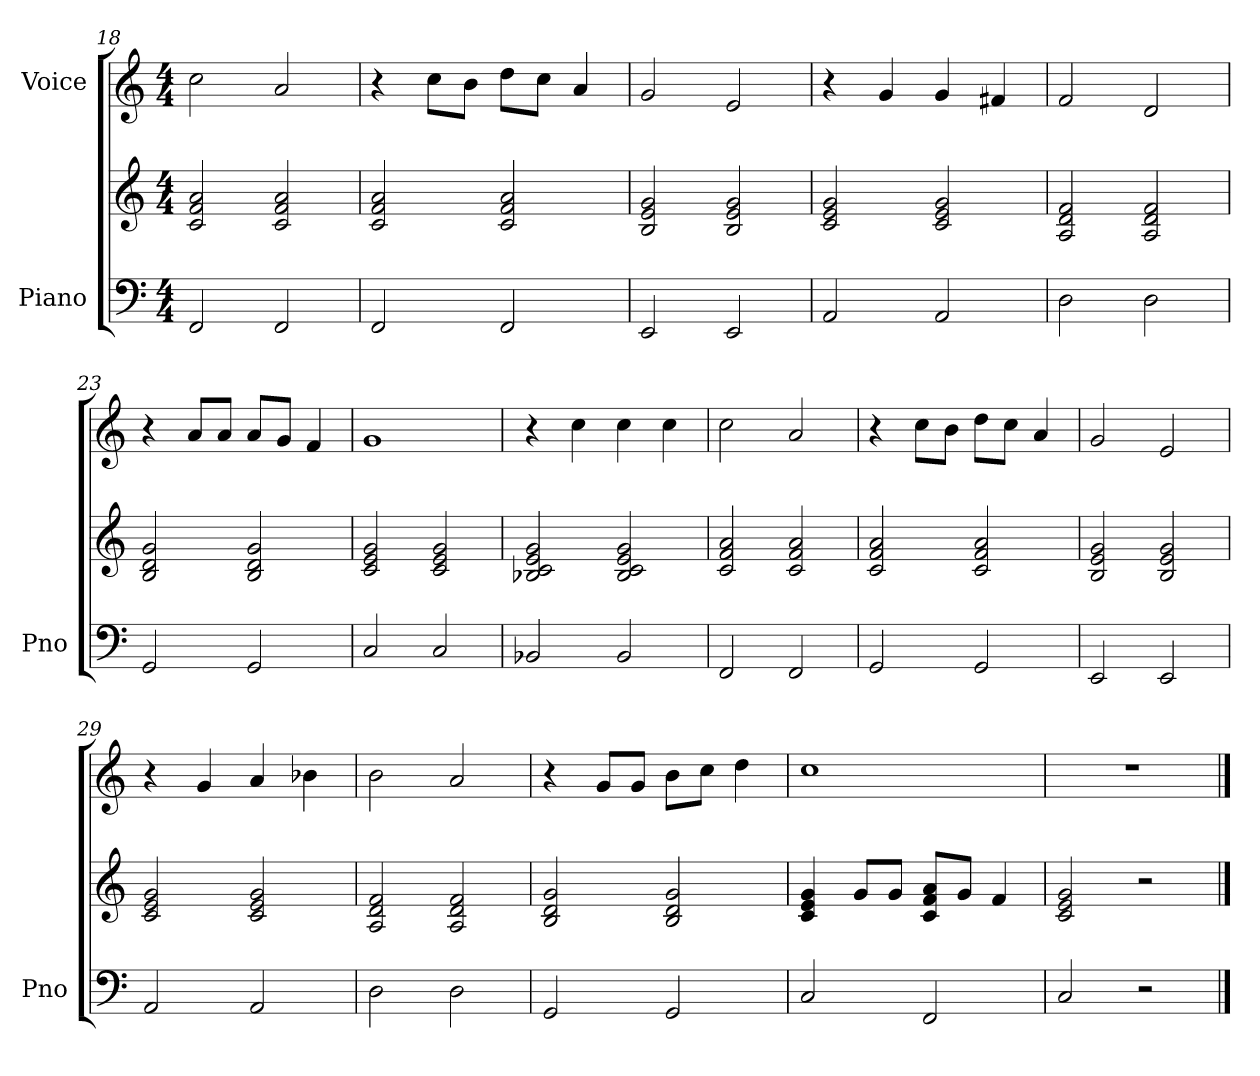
**kern	**kern	**kern
*part2	*part2	*part1
*staff3	*staff2	*staff1
*I"Piano	*	*I"Voice
*I'Pno	*	*
*clefF4	*clefG2	*clefG2
*k[]	*k[]	*k[]
*M4/4	*M4/4	*M4/4
=18	=18	=18
2FF/	2c/ 2f/ 2a/	2cc\
2FF/	2c/ 2f/ 2a/	2a/
!!LO:LB:g=z
=19	=19	=19
2FF/	2c/ 2f/ 2a/	4r
.	.	8cc\L
.	.	8b\J
2FF/	2c/ 2f/ 2a/	8dd\L
.	.	8cc\J
.	.	4a/
=20	=20	=20
2EE/	2B/ 2e/ 2g/	2g/
2EE/	2B/ 2e/ 2g/	2e/
=21	=21	=21
2AA/	2c/ 2e/ 2g/	4r
.	.	4g/
2AA/	2c/ 2e/ 2g/	4g/
.	.	4f#X/
=22	=22	=22
2D\	2A/ 2d/ 2f/	2f/
2D\	2A/ 2d/ 2f/	2d/
=23	=23	=23
2GG/	2B/ 2d/ 2g/	4r
.	.	8a/L
.	.	8a/J
2GG/	2B/ 2d/ 2g/	8a/L
.	.	8g/J
.	.	4f/
=24	=24	=24
2C/	2c/ 2e/ 2g/	1g
2C/	2c/ 2e/ 2g/	.
=25	=25	=25
2BB-X/	2B-X/ 2c/ 2e/ 2g/	4r
.	.	4cc\
2BB-/	2B-/ 2c/ 2e/ 2g/	4cc\
.	.	4cc\
=26	=26	=26
2FF/	2c/ 2f/ 2a/	2cc\
2FF/	2c/ 2f/ 2a/	2a/
=27	=27	=27
2GG/	2c/ 2f/ 2a/	4r
.	.	8cc\L
.	.	8b\J
2GG/	2c/ 2f/ 2a/	8dd\L
.	.	8cc\J
.	.	4a/
=28	=28	=28
2EE/	2B/ 2e/ 2g/	2g/
2EE/	2B/ 2e/ 2g/	2e/
!!LO:LB:g=z
=29	=29	=29
2AA/	2c/ 2e/ 2g/	4r
.	.	4g/
2AA/	2c/ 2e/ 2g/	4a/
.	.	4b-X\
=30	=30	=30
2D\	2A/ 2d/ 2f/	2b\
2D\	2A/ 2d/ 2f/	2a/
=31	=31	=31
2GG/	2B/ 2d/ 2g/	4r
.	.	8g/L
.	.	8g/J
2GG/	2B/ 2d/ 2g/	8b\L
.	.	8cc\J
.	.	4dd\
=32	=32	=32
2C/	4c/ 4e/ 4g/	1cc
.	8g/L	.
.	8g/J	.
2FF/	8c/ 8f/ 8a/L	.
.	8g/J	.
.	4f/	.
=33	=33	=33
2C/	2c/ 2e/ 2g/	1r
2r	2r	.
==	==	==
*-	*-	*-
